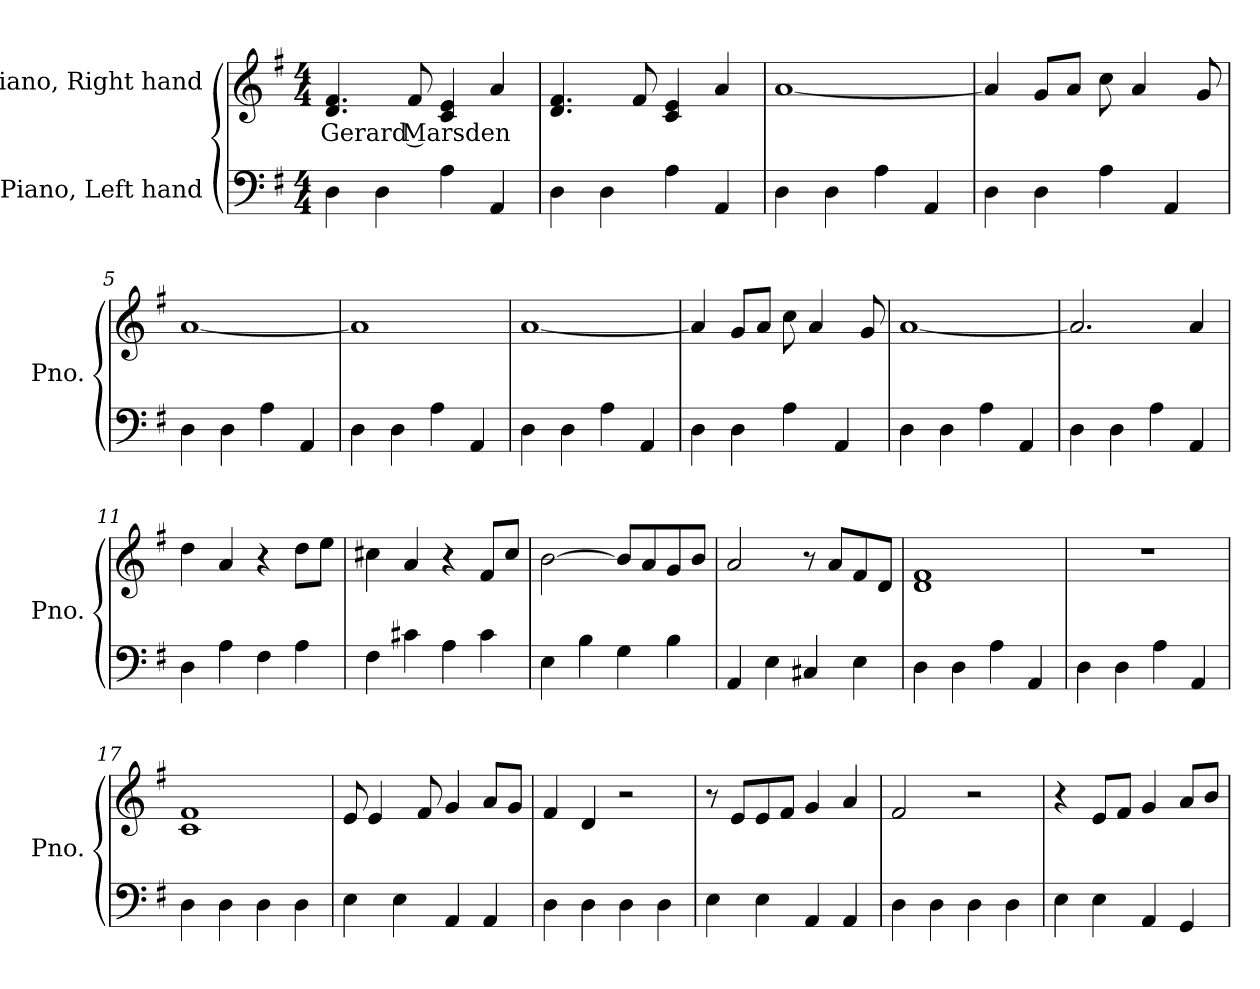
**kern	**kern	**text
*part2	*part1	*part1
*staff2	*staff1	*staff1
*I"Piano, Left hand	*I"Piano, Right hand	*
*I'Pno.	*I'Pno.	*
*clefF4	*clefG2	*
*k[f#]	*k[f#]	*
*M4/4	*M4/4	*
*MM100	*MM100	*
=1	=1	=1
!	!	!LO:LY:b
4D\	4.d/ 4.f#/	Gerard Marsden
4D\	.	.
.	8f#/	.
4A\	4c/ 4e/	.
4AA/	4a/	.
=2	=2	=2
4D\	4.d/ 4.f#/	.
4D\	.	.
.	8f#/	.
4A\	4c/ 4e/	.
4AA/	4a/	.
=3	=3	=3
4D\	[1a	.
4D\	.	.
4A\	.	.
4AA/	.	.
=4	=4	=4
4D\	4a/]	.
4D\	8g/L	.
.	8a/J	.
4A\	8cc\	.
.	4a/	.
4AA/	.	.
.	8g/	.
=5	=5	=5
4D\	[1a	.
4D\	.	.
4A\	.	.
4AA/	.	.
!!LO:LB:g=z
=6	=6	=6
4D\	1a]	.
4D\	.	.
4A\	.	.
4AA/	.	.
=7	=7	=7
4D\	[1a	.
4D\	.	.
4A\	.	.
4AA/	.	.
=8	=8	=8
4D\	4a/]	.
4D\	8g/L	.
.	8a/J	.
4A\	8cc\	.
.	4a/	.
4AA/	.	.
.	8g/	.
=9	=9	=9
4D\	[1a	.
4D\	.	.
4A\	.	.
4AA/	.	.
=10	=10	=10
4D\	2.a/]	.
4D\	.	.
4A\	.	.
4AA/	4a/	.
=11	=11	=11
4D\	4dd\	.
4A\	4a/	.
4F#\	4r	.
4A\	8dd\L	.
.	8ee\J	.
=12	=12	=12
4F#\	4cc#X\	.
4c#X\	4a/	.
4A\	4r	.
4c#\	8f#/L	.
.	8cc#/J	.
!!LO:LB:g=z
=13	=13	=13
4E\	[2b\	.
4B\	.	.
4G\	8b/L]	.
.	8a/	.
4B\	8g/	.
.	8b/J	.
=14	=14	=14
4AA/	2a/	.
4E\	.	.
4C#X/	8r	.
.	8a/L	.
4E\	8f#/	.
.	8d/J	.
=15	=15	=15
4D\	1d 1f#	.
4D\	.	.
4A\	.	.
4AA/	.	.
=16	=16	=16
4D\	1r	.
4D\	.	.
4A\	.	.
4AA/	.	.
=17	=17	=17
4D\	1c 1f#	.
4D\	.	.
4D\	.	.
4D\	.	.
=18	=18	=18
4E\	8e/	.
.	4e/	.
4E\	.	.
.	8f#/	.
4AA/	4g/	.
4AA/	8a/L	.
.	8g/J	.
=19	=19	=19
4D\	4f#/	.
4D\	4d/	.
4D\	2r	.
4D\	.	.
!!LO:LB:g=z
=20	=20	=20
4E\	8r	.
.	8e/L	.
4E\	8e/	.
.	8f#/J	.
4AA/	4g/	.
4AA/	4a/	.
=21	=21	=21
4D\	2f#/	.
4D\	.	.
4D\	2r	.
4D\	.	.
=22	=22	=22
4E\	4r	.
4E\	8e/L	.
.	8f#/J	.
4AA/	4g/	.
4GG/	8a/L	.
.	8b/J	.
=	=	=
*-	*-	*-
